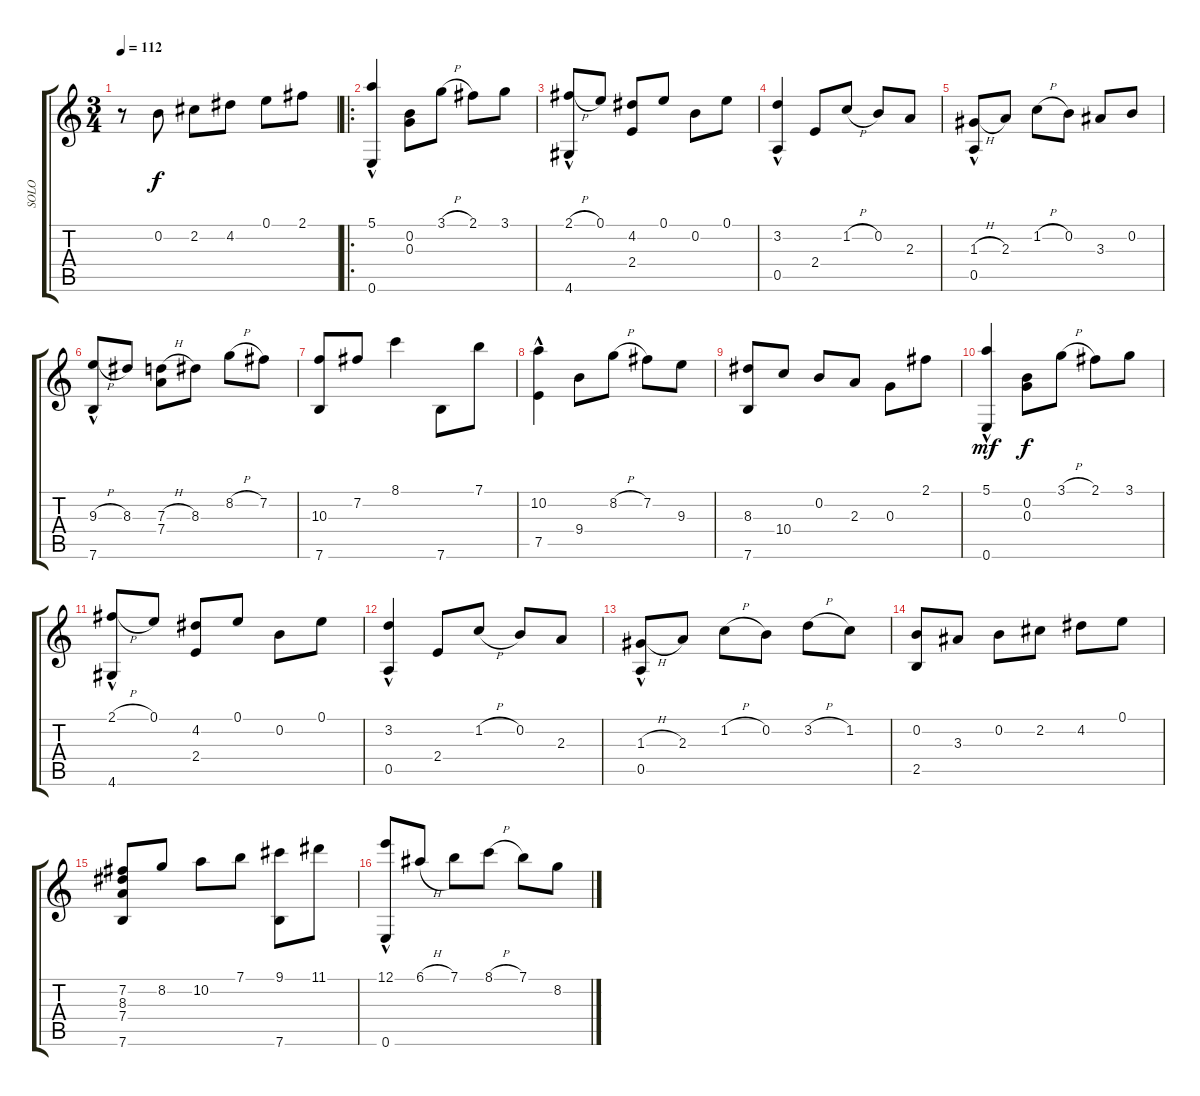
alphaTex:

\track ("SOLO" "SOLO") {instrument acousticguitarnylon}
\staff {score tabs}
\tuning (E4 B3 G3 D3 A2 E2) {hide}
\ts (3 4)
\tempo 112
\clef g2
\ks c
r.8{dy f instrument acousticguitarnylon} 0.2.8 2.2.8 4.2.8 0.1.8 2.1.8 |
\ro
(5.1{hac} 0.6{hac}).4 (0.2 0.3).8 3.1{h}.8 2.1.8 3.1.8 |
(2.1{h} 4.6{hac}).8 0.1.8 (4.2 2.4).8 0.1.8 0.2.8 0.1.8 |
(3.2{hac} 0.5{hac}).4 2.4.8 1.2{h}.8 0.2.8 2.3.8 |
(1.3{h} 0.5{hac}).8 2.3.8 1.2{h}.8 0.2.8 3.3.8 0.2.8 |
(9.3{h} 7.6{hac}).8 8.3.8 (7.3{h} 7.4).8 8.3.8 8.2{h}.8 7.2.8 |
(10.3 7.6).8 7.2.8 8.1.4 7.6.8 7.1.8 |
(10.2{hac} 7.5{hac}).4 9.4.8 8.2{h}.8 7.2.8 9.3.8 |
(8.3 7.6).8 10.4.8 0.2.8 2.3.8 0.3.8 2.1.8 |
(5.1{hac} 0.6{hac}).4{dy mf} (0.2 0.3).8{dy f} 3.1{h}.8 2.1.8 3.1.8 |
(2.1{h} 4.6{hac}).8 0.1.8 (4.2 2.4).8 0.1.8 0.2.8 0.1.8 |
(3.2{hac} 0.5{hac}).4 2.4.8 1.2{h}.8 0.2.8 2.3.8 |
(1.3{h} 0.5{hac}).8 2.3.8 1.2{h}.8 0.2.8 3.2{h}.8 1.2.8 |
(0.2 2.5).8 3.3.8 0.2.8 2.2.8 4.2.8 0.1.8 |
(7.2 8.3 7.4 7.6).8 8.2.8 10.2.8 7.1.8 (9.1 7.6).8 11.1.8 |
(12.1 0.6{hac}).8 6.1{h}.8 7.1.8 8.1{h}.8 7.1.8 8.2.8
